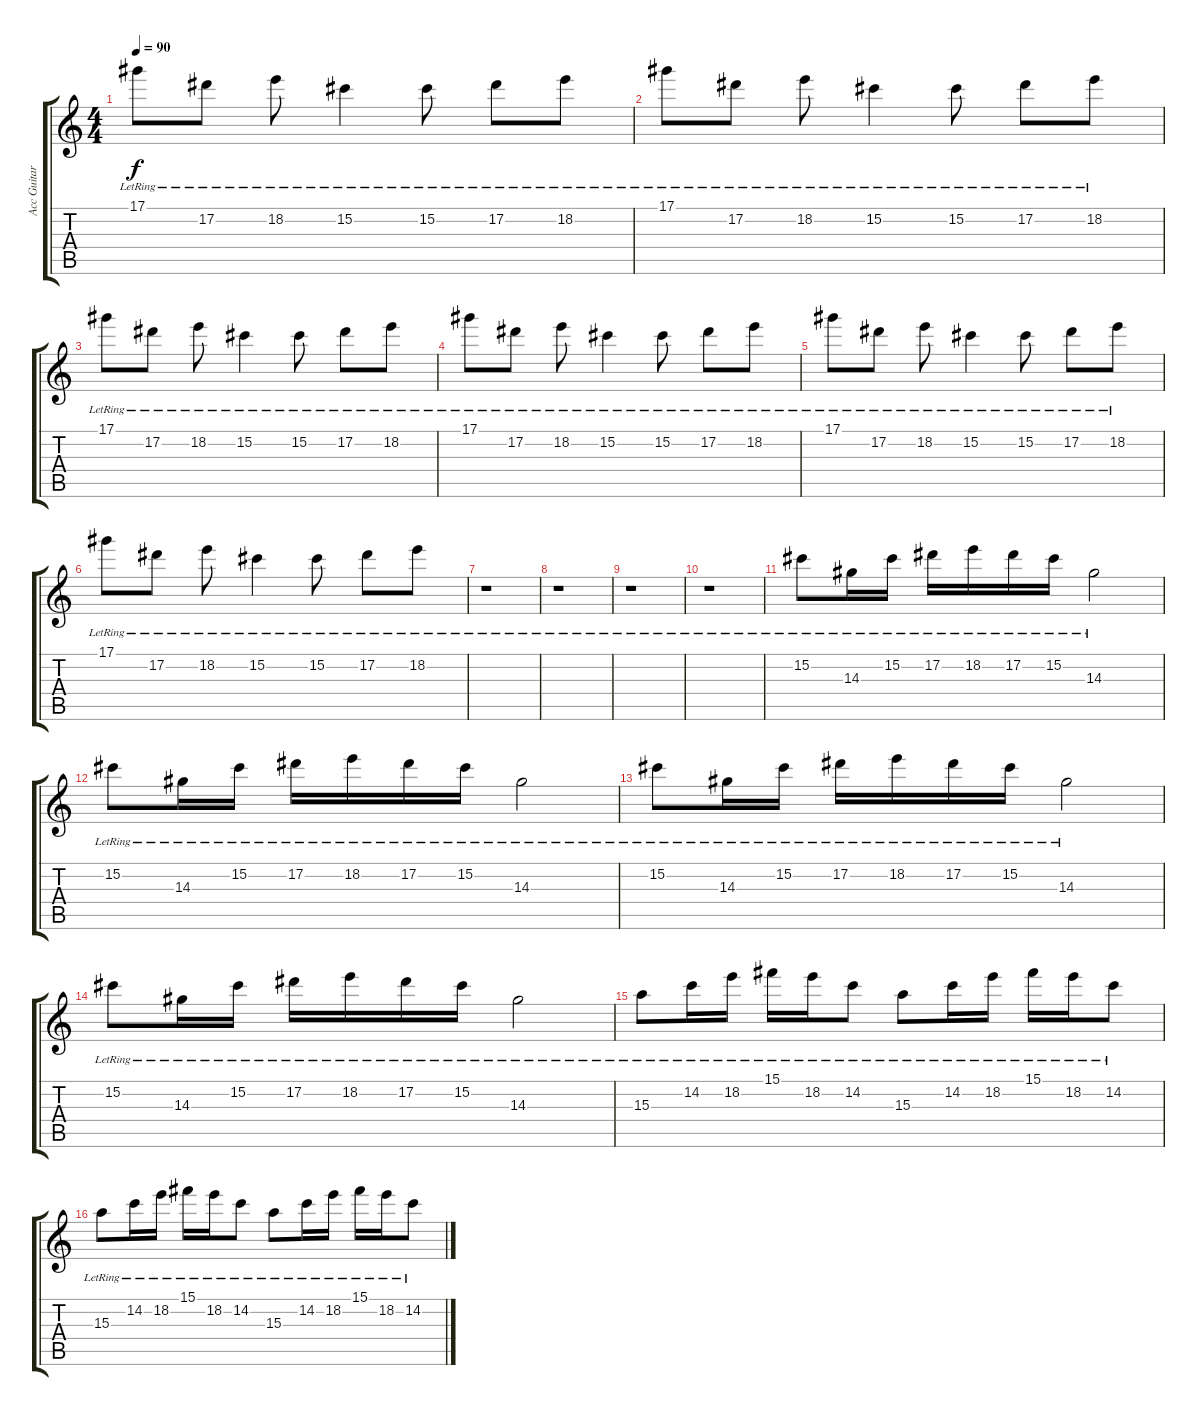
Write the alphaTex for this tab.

\track ("Acc Guitar 1" "Acc Guitar") {instrument acousticguitarsteel}
\staff {score tabs}
\tuning (Eb4 Bb3 Gb3 Db3 Ab2 Eb2) {hide}
\ts (4 4)
\tempo 90
\clef g2
\ks c
17.1{lr}.8{dy f} 17.2{lr}.8 18.2{lr}.8 15.2{lr}.4 15.2{lr}.8 17.2{lr}.8 18.2{lr}.8 |
17.1{lr}.8 17.2{lr}.8 18.2{lr}.8 15.2{lr}.4 15.2{lr}.8 17.2{lr}.8 18.2{lr}.8 |
17.1{lr}.8 17.2{lr}.8 18.2{lr}.8 15.2{lr}.4 15.2{lr}.8 17.2{lr}.8 18.2{lr}.8 |
17.1{lr}.8 17.2{lr}.8 18.2{lr}.8 15.2{lr}.4 15.2{lr}.8 17.2{lr}.8 18.2{lr}.8 |
17.1{lr}.8 17.2{lr}.8 18.2{lr}.8 15.2{lr}.4 15.2{lr}.8 17.2{lr}.8 18.2{lr}.8 |
17.1{lr}.8 17.2{lr}.8 18.2{lr}.8 15.2{lr}.4 15.2{lr}.8 17.2{lr}.8 18.2{lr}.8 |
r.1 |
r.1 |
r.1 |
r.1 |
15.2{lr}.8 14.3{lr}.16 15.2{lr}.16 17.2{lr}.16 18.2{lr}.16 17.2{lr}.16 15.2{lr}.16 14.3{lr}.2 |
15.2{lr}.8 14.3{lr}.16 15.2{lr}.16 17.2{lr}.16 18.2{lr}.16 17.2{lr}.16 15.2{lr}.16 14.3{lr}.2 |
15.2{lr}.8 14.3{lr}.16 15.2{lr}.16 17.2{lr}.16 18.2{lr}.16 17.2{lr}.16 15.2{lr}.16 14.3{lr}.2 |
15.2{lr}.8 14.3{lr}.16 15.2{lr}.16 17.2{lr}.16 18.2{lr}.16 17.2{lr}.16 15.2{lr}.16 14.3{lr}.2 |
15.3{lr}.8 14.2{lr}.16 18.2{lr}.16 15.1{lr}.16 18.2{lr}.16 14.2{lr}.8 15.3{lr}.8 14.2{lr}.16 18.2{lr}.16 15.1{lr}.16 18.2{lr}.16 14.2{lr}.8 |
15.3{lr}.8 14.2{lr}.16 18.2{lr}.16 15.1{lr}.16 18.2{lr}.16 14.2{lr}.8 15.3{lr}.8 14.2{lr}.16 18.2{lr}.16 15.1{lr}.16 18.2{lr}.16 14.2{lr}.8
